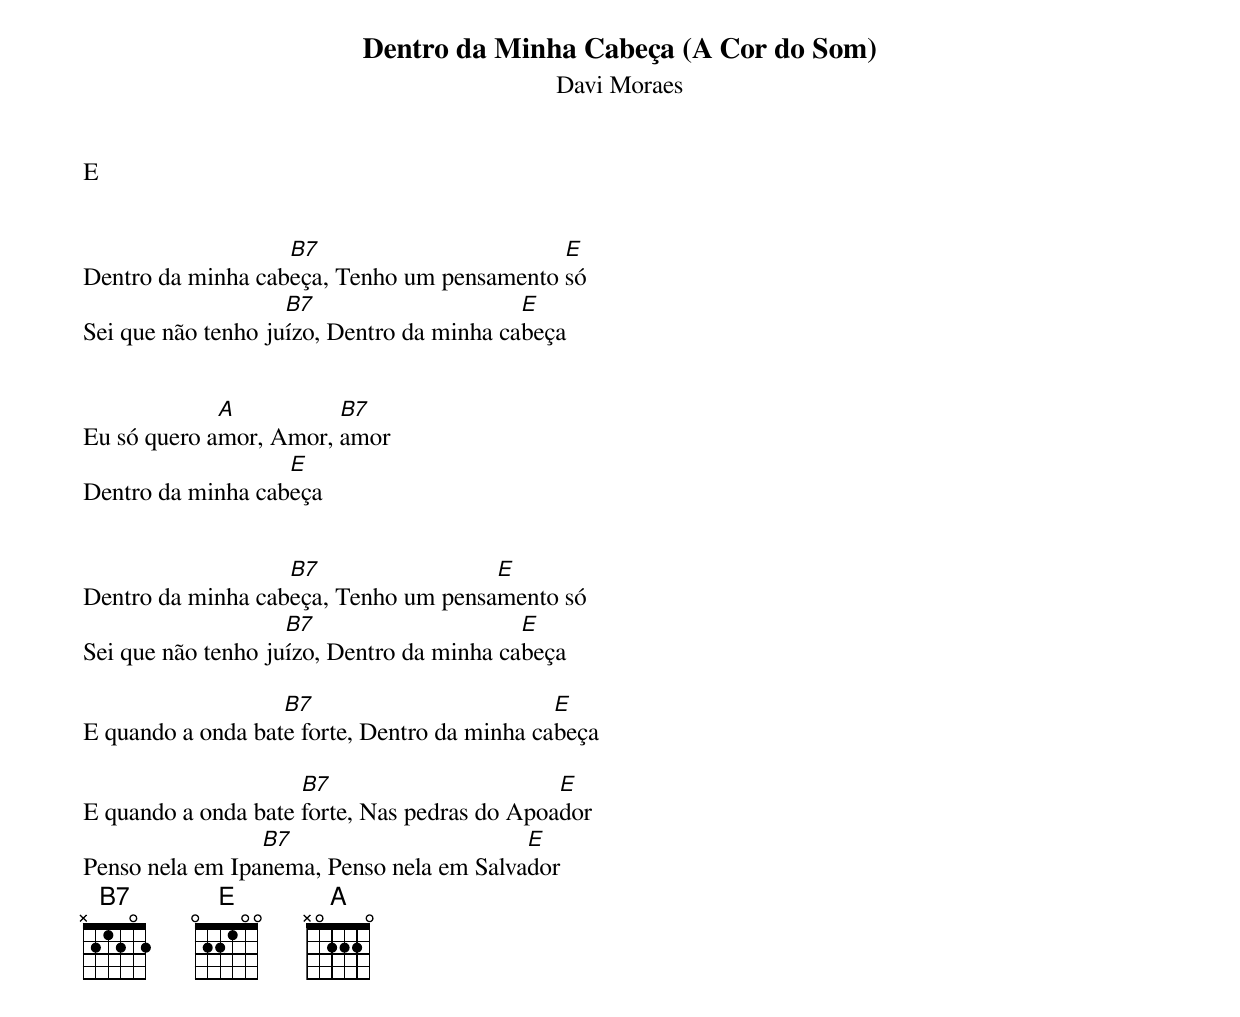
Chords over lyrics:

Dentro da Minha Cabeça (A Cor do Som)
Davi Moraes

E


                   B7                       E
Dentro da minha cabeça, Tenho um pensamento só
                    B7                     E
Sei que não tenho juízo, Dentro da minha cabeça


             A          B7
Eu só quero amor, Amor, amor
                   E
Dentro da minha cabeça


                   B7                 E
Dentro da minha cabeça, Tenho um pensamento só
                    B7                     E
Sei que não tenho juízo, Dentro da minha cabeça

                   B7                         E
E quando a onda bate forte, Dentro da minha cabeça

                     B7                       E
E quando a onda bate forte, Nas pedras do Apoador
                 B7                       E
Penso nela em Ipanema, Penso nela em Salvador
